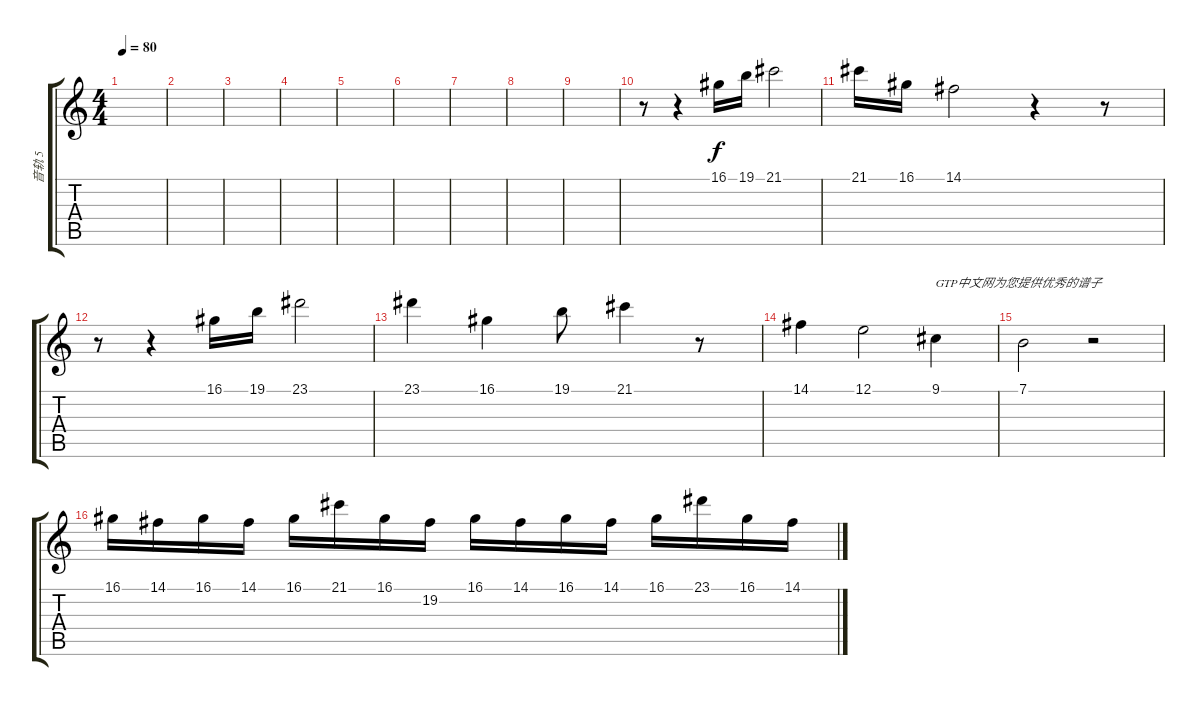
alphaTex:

\track ("音轨 5" "音轨 5") {instrument recorder}
\staff {score tabs}
\tuning (E4 B3 G3 D3 A2 E2) {hide}
\ts (4 4)
\tempo 80
\clef g2
\ks c
|
|
|
|
|
|
|
|
|
r.8 r.4 16.1.16 19.1.16 21.1.2 |
21.1.16 16.1.16 14.1.2 r.4 r.8 |
r.8 r.4 16.1.16 19.1.16 23.1.2 |
23.1.4 16.1.4 19.1.8 21.1.4 r.8 |
14.1.4 12.1.2 9.1.4{txt "GTP中文网为您提供优秀的谱子"} |
7.1.2 r.2 |
16.1.16 14.1.16 16.1.16 14.1.16 16.1.16 21.1.16 16.1.16 19.2.16 16.1.16 14.1.16 16.1.16 14.1.16 16.1.16 23.1.16 16.1.16 14.1.16
